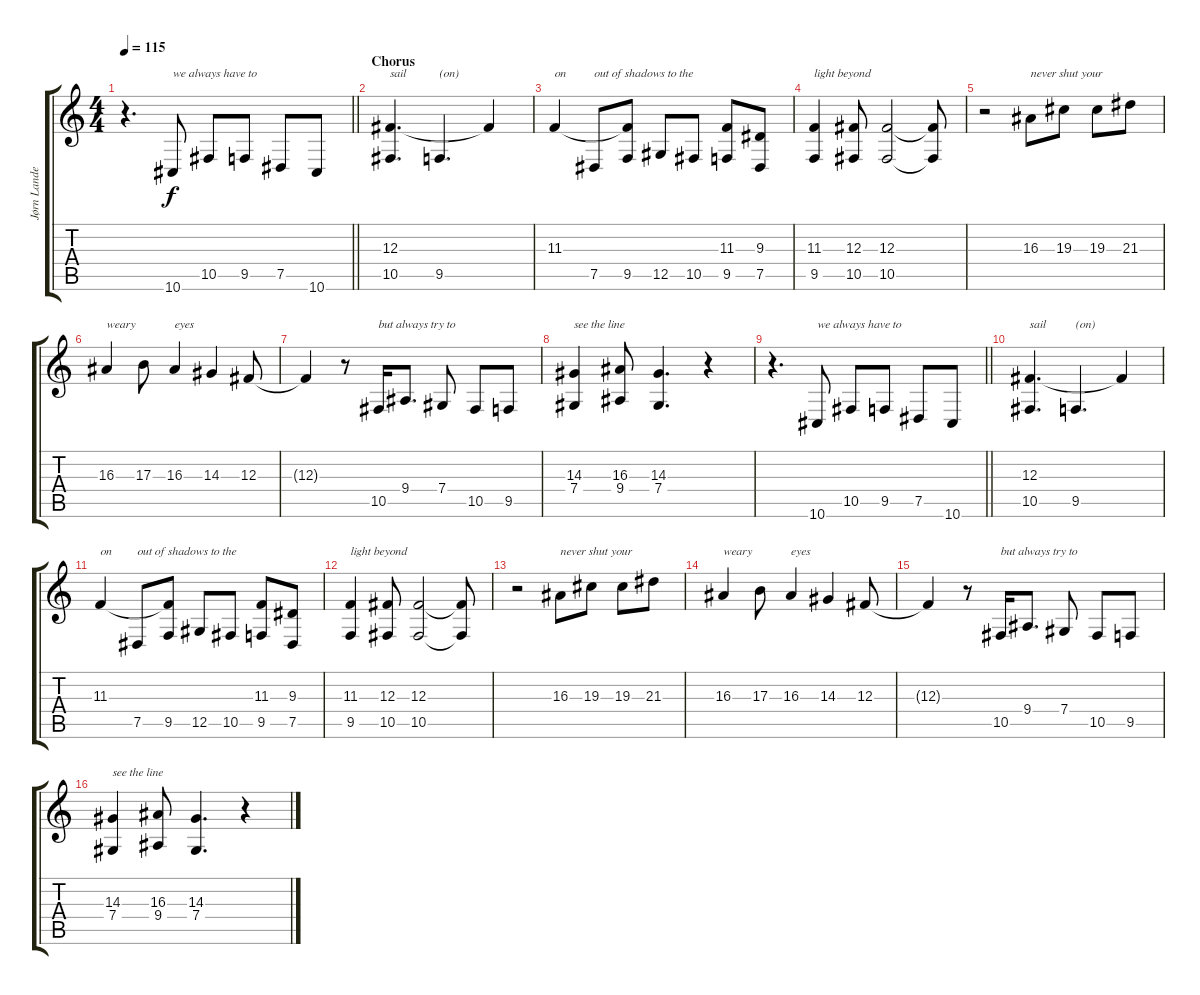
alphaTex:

\track ("Jørn Lande (Vocals)" "Jørn Lande") {instrument lead6voice}
\staff {score tabs}
\tuning (Eb4 Bb3 Gb3 Db3 Ab2 Eb2) {hide}
\ts (4 4)
\tempo 115
\clef g2
\barLineRight lightlight
\ks c
r.4{d dy f} 10.6.8{txt "we always have to"} 10.5.8 9.5.8 7.5.8 10.6.8 |
\section ("" "Chorus")
(12.3 10.5).4{d txt "sail"} 9.5.4{d txt "(on)"} 12.3{t}.4 |
11.3.4{txt "on"} 7.5.8{txt "out of shadows to the"} (11.3{t} 9.5).8 12.5.8 10.5.8 (11.3 9.5).8 (9.3 7.5).8 |
(11.3 9.5).4{txt "light beyond"} (12.3 10.5).8 (12.3 10.5).2 (12.3{t} 10.5{t}).8 |
r.2 16.3.8{txt "never shut your"} 19.3.8 19.3.8 21.3.8 |
16.3.4{txt "weary"} 17.3.8 16.3.4{txt "eyes"} 14.3.4 12.3.8 |
12.3{t}.4 r.8 10.5.16{txt "but always try to"} 9.4.8{d} 7.4.8 10.5.8 9.5.8 |
(14.3 7.4).4{txt "see the line"} (16.3 9.4).8 (14.3 7.4).4{d} r.4 |
\barLineRight lightlight
r.4{d} 10.6.8{txt "we always have to "} 10.5.8 9.5.8 7.5.8 10.6.8 |
(12.3 10.5).4{d txt "sail"} 9.5.4{d txt "(on)"} 12.3{t}.4 |
11.3.4{txt "on"} 7.5.8{txt "out of shadows to the"} (11.3{t} 9.5).8 12.5.8 10.5.8 (11.3 9.5).8 (9.3 7.5).8 |
(11.3 9.5).4{txt "light beyond"} (12.3 10.5).8 (12.3 10.5).2 (12.3{t} 10.5{t}).8 |
r.2 16.3.8{txt "never shut your"} 19.3.8 19.3.8 21.3.8 |
16.3.4{txt "weary"} 17.3.8 16.3.4{txt "eyes"} 14.3.4 12.3.8 |
12.3{t}.4 r.8 10.5.16{txt "but always try to"} 9.4.8{d} 7.4.8 10.5.8 9.5.8 |
(14.3 7.4).4{txt "see the line"} (16.3 9.4).8 (14.3 7.4).4{d} r.4
